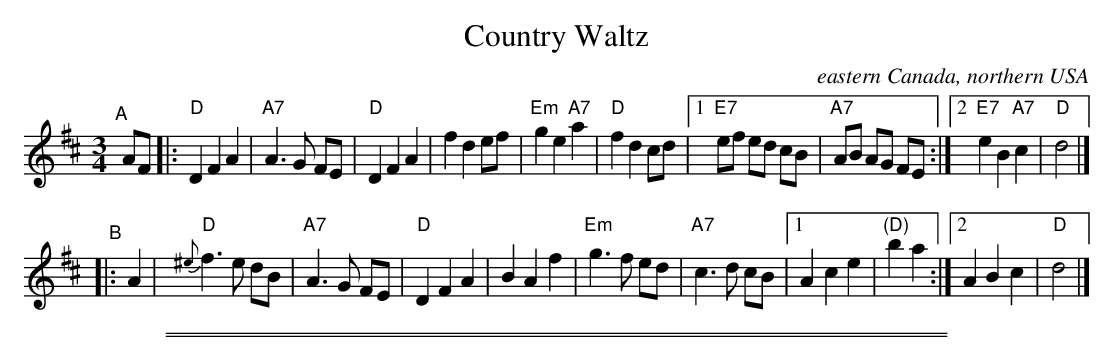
X:1
T: Country Waltz
O: eastern Canada, northern USA
M: 3/4
L: 1/8
K: D
"^A"[|] AF \
|: "D"D2 F2 A2 | "A7"A3 G FE | "D"D2 F2 A2 | f2 d2 ef | "Em"g2 e2 "A7"a2 |\
"D"f2 d2 cd |[1 "E7"ef ed cB | "A7" AB AG FE :|[2 "E7"e2 B2 "A7"c2 | "D"d4 |]
"^B"|: A2 |\
"D"{^e}f3 e dB | "A7"A3 G FE | "D"D2 F2 A2 | B2 A2 f2 | "Em"g3 f ed |\
"A7"c3 d cB | [1 A2 c2 e2 | "(D)"b2 a2 :|[2 A2 B2 c2 | "D"d4 |]
